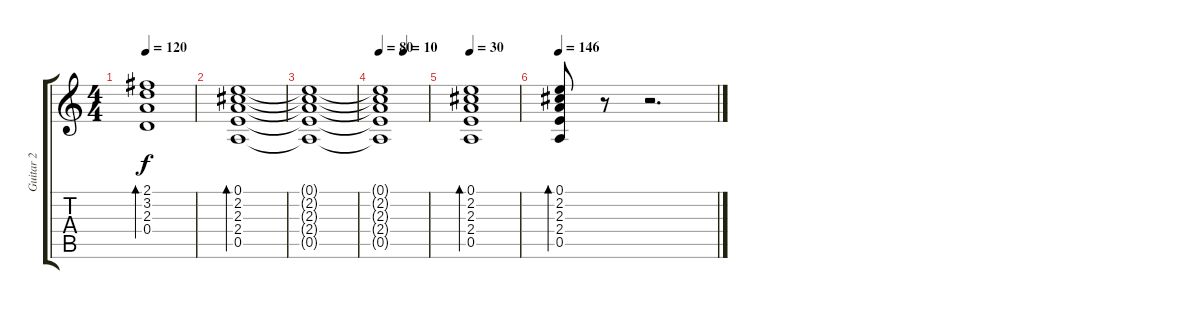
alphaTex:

\track ("Guitar 2" "Guitar 2") {instrument electricguitarjazz}
\staff {score tabs}
\tuning (E4 B3 G3 D3 A2 E2) {hide}
\ts (4 4)
\tempo 120
\clef g2
\ks c
(2.1 3.2 2.3 0.4).1{bd 240 dy f} |
(0.1 2.2 2.3 2.4 0.5).1{bd 240} |
(0.1{t} 2.2{t} 2.3{t} 2.4{t} 0.5{t}).1 |
\tempo 80
\tempo (10 0.5)
(0.1{t} 2.2{t} 2.3{t} 2.4{t} 0.5{t}).1 |
\tempo 30
(0.1 2.2 2.3 2.4 0.5).1{bd 30} |
\tempo 146
(0.1 2.2 2.3 2.4 0.5).8{bd 60 volume 10} r.8 r.2{d}
